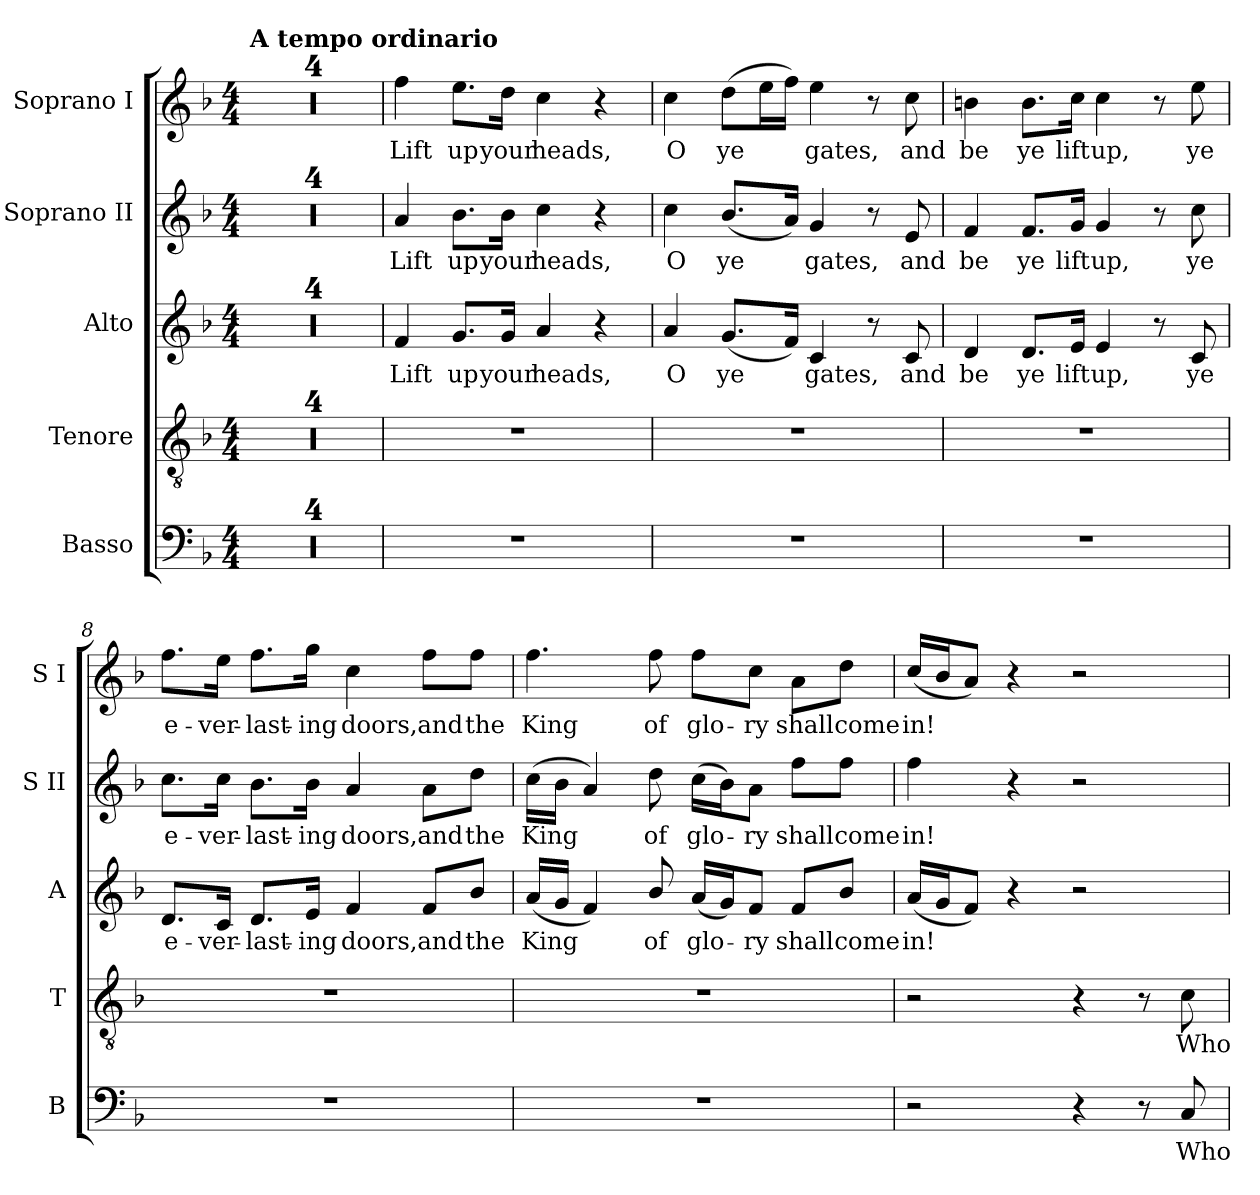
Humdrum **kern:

**kern	**text	**kern	**text	**kern	**text	**kern	**text	**kern	**text
*part5	*part5	*part4	*part4	*part3	*part3	*part2	*part2	*part1	*part1
*staff5	*staff5	*staff4	*staff4	*staff3	*staff3	*staff2	*staff2	*staff1	*staff1
*I"Basso	*	*I"Tenore	*	*I"Alto	*	*I"Soprano II	*	*I"Soprano I	*
*I'B	*	*I'T	*	*I'A	*	*I'S II	*	*I'S I	*
*clefF4	*	*clefGv2	*	*clefG2	*	*clefG2	*	*clefG2	*
*k[b-]	*	*k[b-]	*	*k[b-]	*	*k[b-]	*	*k[b-]	*
*F:	*	*F:	*	*F:	*	*F:	*	*F:	*
*M4/4	*	*M4/4	*	*M4/4	*	*M4/4	*	*M4/4	*
=1	=1	=1	=1	=1	=1	=1	=1	=1	=1
!	!	!	!	!	!	!	!	!LO:TX:a:B:t=A tempo ordinario	!
1r	.	1r	.	1r	.	1r	.	1r	.
=2	=2	=2	=2	=2	=2	=2	=2	=2	=2
1r	.	1r	.	1r	.	1r	.	1r	.
=3	=3	=3	=3	=3	=3	=3	=3	=3	=3
1r	.	1r	.	1r	.	1r	.	1r	.
=4	=4	=4	=4	=4	=4	=4	=4	=4	=4
1r	.	1r	.	1r	.	1r	.	1r	.
=5	=5	=5	=5	=5	=5	=5	=5	=5	=5
!	!	!	!	!	!LO:LY:b	!	!LO:LY:b	!	!LO:LY:b
1r	.	1r	.	4f/	Lift	4a/	Lift	4ff\	Lift
!	!	!	!	!	!LO:LY:b	!	!LO:LY:b	!	!LO:LY:b
.	.	.	.	8.g/L	up	8.b-\L	up	8.ee\L	up
!	!	!	!	!	!LO:LY:b	!	!LO:LY:b	!	!LO:LY:b
.	.	.	.	16g/Jk	your	16b-\Jk	your	16dd\Jk	your
!	!	!	!	!	!LO:LY:b	!	!LO:LY:b	!	!LO:LY:b
.	.	.	.	4a/	heads,	4cc\	heads,	4cc\	heads,
.	.	.	.	4r	.	4r	.	4r	.
=6	=6	=6	=6	=6	=6	=6	=6	=6	=6
!	!	!	!	!	!LO:LY:b	!	!LO:LY:b	!	!LO:LY:b
1r	.	1r	.	4a/	O	4cc\	O	4cc\	O
!	!	!	!	!	!LO:LY:b	!	!LO:LY:b	!	!LO:LY:b
.	.	.	.	(<8.g/L	ye	(<8.b-/L	ye	(>8dd\L	ye
.	.	.	.	.	.	.	.	16ee\L	.
.	.	.	.	16f/Jk)	.	16a/Jk)	.	16ff\JJ)	.
!	!	!	!	!	!LO:LY:b	!	!LO:LY:b	!	!LO:LY:b
.	.	.	.	4c/	gates,	4g/	gates,	4ee\	gates,
.	.	.	.	8r	.	8r	.	8r	.
!	!	!	!	!	!LO:LY:b	!	!LO:LY:b	!	!LO:LY:b
.	.	.	.	8c/	and	8e/	and	8cc\	and
=7	=7	=7	=7	=7	=7	=7	=7	=7	=7
!	!	!	!	!	!LO:LY:b	!	!LO:LY:b	!	!LO:LY:b
1r	.	1r	.	4d/	be	4f/	be	4bn\	be
!	!	!	!	!	!LO:LY:b	!	!LO:LY:b	!	!LO:LY:b
.	.	.	.	8.d/L	ye	8.f/L	ye	8.b\L	ye
!	!	!	!	!	!LO:LY:b	!	!LO:LY:b	!	!LO:LY:b
.	.	.	.	16e/Jk	lift	16g/Jk	lift	16cc\Jk	lift
!	!	!	!	!	!LO:LY:b	!	!LO:LY:b	!	!LO:LY:b
.	.	.	.	4e/	up,	4g/	up,	4cc\	up,
.	.	.	.	8r	.	8r	.	8r	.
!	!	!	!	!	!LO:LY:b	!	!LO:LY:b	!	!LO:LY:b
.	.	.	.	8c/	ye	8cc\	ye	8ee\	ye
!!LO:LB:g=z
=8	=8	=8	=8	=8	=8	=8	=8	=8	=8
!	!	!	!	!	!LO:LY:b	!	!LO:LY:b	!	!LO:LY:b
1r	.	1r	.	8.d/L	e-	8.cc\L	e-	8.ff\L	e-
!	!	!	!	!	!LO:LY:b	!	!LO:LY:b	!	!LO:LY:b
.	.	.	.	16c/Jk	-ver-	16cc\Jk	-ver-	16ee\Jk	-ver-
!	!	!	!	!	!LO:LY:b	!	!LO:LY:b	!	!LO:LY:b
.	.	.	.	8.d/L	-last-	8.b-\L	-last-	8.ff\L	-last-
!	!	!	!	!	!LO:LY:b	!	!LO:LY:b	!	!LO:LY:b
.	.	.	.	16e/Jk	-ing	16b-\Jk	-ing	16gg\Jk	-ing
!	!	!	!	!	!LO:LY:b	!	!LO:LY:b	!	!LO:LY:b
.	.	.	.	4f/	doors,	4a/	doors,	4cc\	doors,
!	!	!	!	!	!LO:LY:b	!	!LO:LY:b	!	!LO:LY:b
.	.	.	.	8f/L	and	8a\L	and	8ff\L	and
!	!	!	!	!	!LO:LY:b	!	!LO:LY:b	!	!LO:LY:b
.	.	.	.	8b-/J	the	8dd\J	the	8ff\J	the
=9	=9	=9	=9	=9	=9	=9	=9	=9	=9
!	!	!	!	!	!LO:LY:b	!	!LO:LY:b	!	!LO:LY:b
1r	.	1r	.	(<16a/LL	King	(>16cc\LL	King	4.ff\	King
.	.	.	.	16g/JJ	.	16b-\JJ	.	.	.
.	.	.	.	4f/)	.	4a/)	.	.	.
!	!	!	!	!	!LO:LY:b	!	!LO:LY:b	!	!LO:LY:b
.	.	.	.	8b-/	of	8dd\	of	8ff\	of
!	!	!	!	!	!LO:LY:b	!	!LO:LY:b	!	!LO:LY:b
.	.	.	.	(<16a/LL	glo-	(>16cc\LL	glo-	8ff\L	glo-
.	.	.	.	16g/J)	.	16b-\J)	.	.	.
!	!	!	!	!	!LO:LY:b	!	!LO:LY:b	!	!LO:LY:b
.	.	.	.	8f/J	-ry	8a\J	-ry	8cc\J	-ry
!	!	!	!	!	!LO:LY:b	!	!LO:LY:b	!	!LO:LY:b
.	.	.	.	8f/L	shall	8ff\L	shall	8a\L	shall
!	!	!	!	!	!LO:LY:b	!	!LO:LY:b	!	!LO:LY:b
.	.	.	.	8b-/J	come	8ff\J	come	8dd\J	come
=10	=10	=10	=10	=10	=10	=10	=10	=10	=10
!	!	!	!	!	!LO:LY:b	!	!LO:LY:b	!	!LO:LY:b
2r	.	2r	.	(<16a/LL	in!	4ff\	in!	(>16cc/LL	in!
.	.	.	.	16g/J	.	.	.	16b-/J	.
.	.	.	.	8f/J)	.	.	.	8a/J)	.
.	.	.	.	4r	.	4r	.	4r	.
4r	.	4r	.	2r	.	2r	.	2r	.
8r	.	8r	.	.	.	.	.	.	.
!	!LO:LY:b	!	!LO:LY:b	!	!	!	!	!	!
8C/	Who	8c\	Who	.	.	.	.	.	.
=	=	=	=	=	=	=	=	=	=
*-	*-	*-	*-	*-	*-	*-	*-	*-	*-
